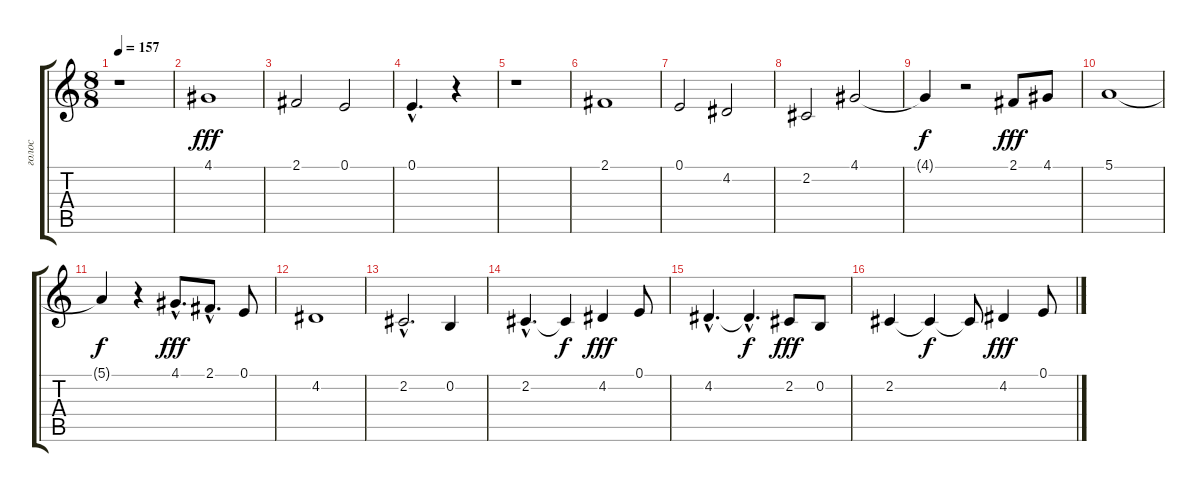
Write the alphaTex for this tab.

\track ("голос" "голос") {instrument tenorsax}
\staff {score tabs}
\tuning (E4 B3 G3 D3 A2 E2) {hide}
\ts (8 8)
\tempo 157
\clef g2
\ks c
r.1{dy fff} |
4.1.1 |
2.1.2 0.1.2 |
0.1{hac}.4{d} r.4 |
r.1 |
2.1.1 |
0.1.2 4.2.2 |
2.2.2 4.1.2 |
4.1{t}.4{dy f} r.2 2.1.8{dy fff} 4.1.8 |
5.1.1 |
5.1{t}.4{dy f} r.4 4.1{hac}.8{d dy fff} 2.1{hac}.8{d} 0.1.8 |
4.2.1 |
2.2{hac}.2{d} 0.2.4 |
2.2{hac}.4{d} 2.2{t}.4{dy f} 4.2.4{dy fff} 0.1.8 |
4.2{hac}.4{d} 4.2{hac t}.4{d dy f} 2.2.8{dy fff} 0.2.8 |
2.2.4 2.2{t}.4{dy f} 2.2{t}.8 4.2.4{dy fff} 0.1.8
